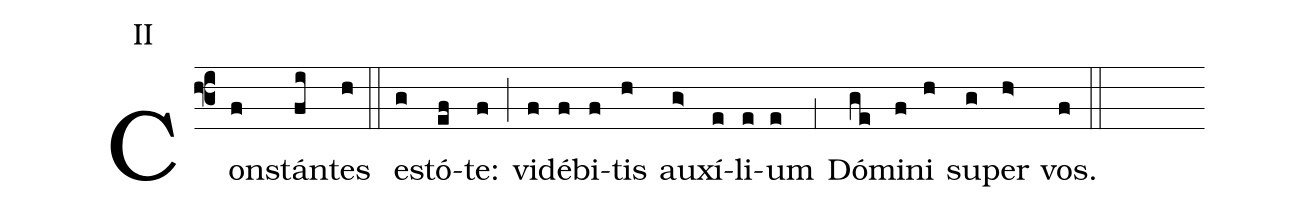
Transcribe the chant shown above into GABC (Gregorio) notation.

annotation: II;
%%
(f3) Con(f)stán(fi)tes(h) (::) e(g)stó(ef)te:(f) (;) vi(f)dé(f)bi(f)tis(h) au(g>)xí(e)li(e)um(e) (;1) Dó(ge)mi(f)ni(h) su(g)per(h>) vos.(f) (::)
